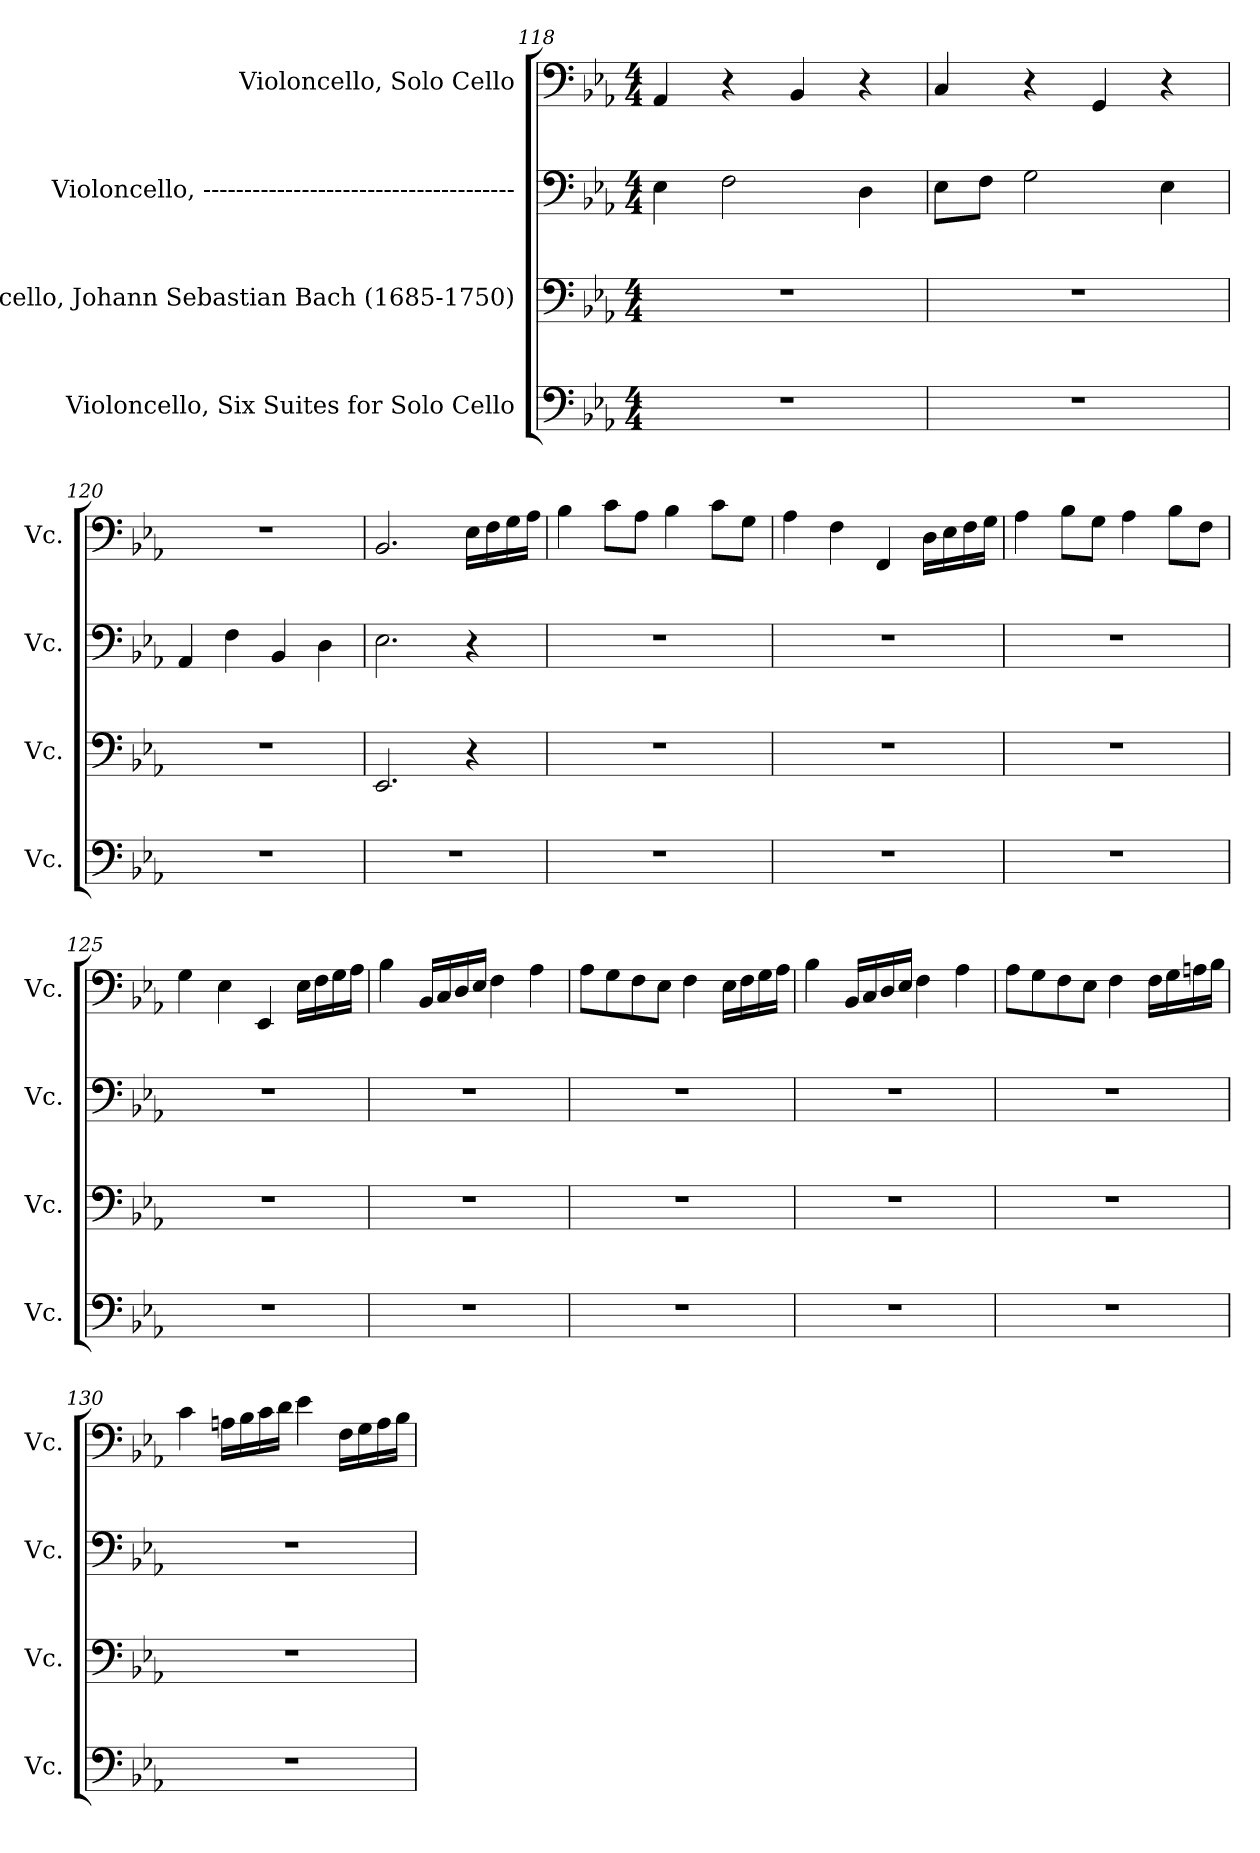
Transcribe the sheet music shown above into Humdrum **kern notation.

**kern	**kern	**kern	**kern
*part4	*part3	*part2	*part1
*staff4	*staff3	*staff2	*staff1
*I"Violoncello, Six Suites for Solo Cello	*I"Violoncello, Johann Sebastian Bach  (1685-1750)	*I"Violoncello, --------------------------------------	*I"Violoncello, Solo Cello
*I'Vc.	*I'Vc.	*I'Vc.	*I'Vc.
*clefF4	*clefF4	*clefF4	*clefF4
*k[b-e-a-]	*k[b-e-a-]	*k[b-e-a-]	*k[b-e-a-]
*M4/4	*M4/4	*M4/4	*M4/4
=118	=118	=118	=118
1r	1r	4E-\	4AA-/
.	.	2F\	4r
.	.	.	4BB-/
.	.	4D\	4r
=119	=119	=119	=119
1r	1r	8E-\L	4C/
.	.	8F\J	.
.	.	2G\	4r
.	.	.	4GG/
.	.	4E-\	4r
=120	=120	=120	=120
1r	1r	4AA-/	1r
.	.	4F\	.
.	.	4BB-/	.
.	.	4D\	.
=121	=121	=121	=121
1r	2.EE-/	2.E-\	2.BB-/
.	4r	4r	16E-\LL
.	.	.	16F\
.	.	.	16G\
.	.	.	16A-\JJ
=122	=122	=122	=122
1r	1r	1r	4B-\
.	.	.	8c\L
.	.	.	8A-\J
.	.	.	4B-\
.	.	.	8c\L
.	.	.	8G\J
!!LO:PB:g=z
=123	=123	=123	=123
1r	1r	1r	4A-\
.	.	.	4F\
.	.	.	4FF/
.	.	.	16D\LL
.	.	.	16E-\
.	.	.	16F\
.	.	.	16G\JJ
=124	=124	=124	=124
1r	1r	1r	4A-\
.	.	.	8B-\L
.	.	.	8G\J
.	.	.	4A-\
.	.	.	8B-\L
.	.	.	8F\J
=125	=125	=125	=125
1r	1r	1r	4G\
.	.	.	4E-\
.	.	.	4EE-/
.	.	.	16E-\LL
.	.	.	16F\
.	.	.	16G\
.	.	.	16A-\JJ
=126	=126	=126	=126
1r	1r	1r	4B-\
.	.	.	16BB-/LL
.	.	.	16C/
.	.	.	16D/
.	.	.	16E-/JJ
.	.	.	4F\
.	.	.	4A-\
=127	=127	=127	=127
1r	1r	1r	8A-\L
.	.	.	8G\
.	.	.	8F\
.	.	.	8E-\J
.	.	.	4F\
.	.	.	16E-\LL
.	.	.	16F\
.	.	.	16G\
.	.	.	16A-\JJ
!!LO:LB:g=z
=128	=128	=128	=128
1r	1r	1r	4B-\
.	.	.	16BB-/LL
.	.	.	16C/
.	.	.	16D/
.	.	.	16E-/JJ
.	.	.	4F\
.	.	.	4A-\
=129	=129	=129	=129
1r	1r	1r	8A-\L
.	.	.	8G\
.	.	.	8F\
.	.	.	8E-\J
.	.	.	4F\
.	.	.	16F\LL
.	.	.	16G\
.	.	.	16An\
.	.	.	16B-\JJ
=130	=130	=130	=130
1r	1r	1r	4c\
.	.	.	16An\LL
.	.	.	16B-\
.	.	.	16c\
.	.	.	16d\JJ
.	.	.	4e-\
.	.	.	16F\LL
.	.	.	16G\
.	.	.	16A\
.	.	.	16B-\JJ
=	=	=	=
*-	*-	*-	*-
